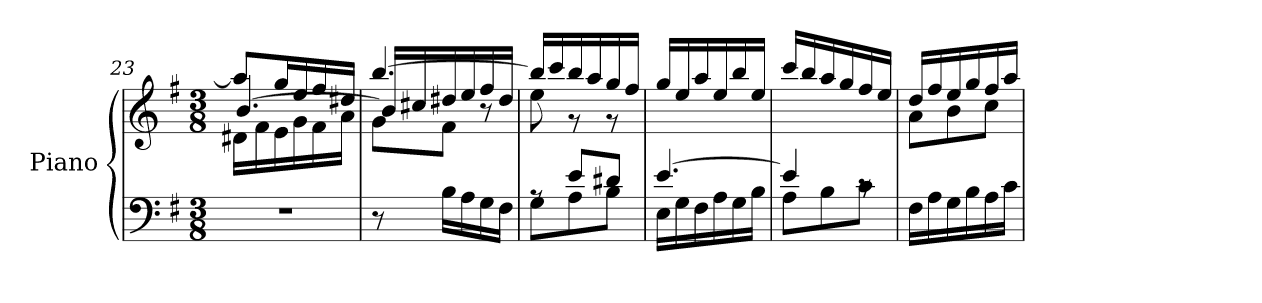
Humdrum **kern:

**kern	**kern
*part1	*part1
*staff2	*staff1
*I"Piano	*
*I'Pno	*
!!LO:LB:g=z
*clefF4	*clefG2
*k[f#]	*k[f#]
*M3/8	*M3/8
=23	=23
*	*^
*	*	*^
4.r	8aa/L]	16d#X\LL	[4.b/
.	.	16f#\	.
.	16gg/L	16e\	.
.	16ee/	16g\	.
.	16ff#/	16f#\	.
.	16dd#X/JJ	16a\JJ	.
=24	=24	=24	=24
8r	[4.bb/	8g\L	16b/LL]
.	.	.	16cc#X/
16B\LL	.	8f#\J	16dd#X/
16A\	.	.	16ee/
16G\	.	8r	16ff#/
16F#\JJ	.	.	16dd#/JJ
*	*	*v	*v
=25	=25	=25
*^	*	*
8rA	8G\L	16bb/LL]	8ee\
.	.	16ccc/	.
8e/L	8A\	16bb/	8r
.	.	16aa/	.
8d#X/J	8B\J	16gg/	8r
.	.	16ff#/JJ	.
*	*	*v	*v
=26	=26	=26
[4.e/	16E\LL	16gg/LL
.	16G\	16ee/
.	16F#\	16aa/
.	16A\	16ee/
.	16G\	16bb/
.	16B\JJ	16ee/JJ
=27	=27	=27
4e/]	8A\L	16ccc/LL
.	.	16bb/
.	8B\	16aa/
.	.	16gg/
8rc	8c\J	16ff#/
.	.	16ee/JJ
*v	*v	*
=28	=28
*	*^
16F#\LL	16dd/LL	8a\L
16A\	16ff#/	.
16G\	16ee/	8b\
16B\	16gg/	.
16A\	16ff#/	8cc\J
16c\JJ	16aa/JJ	.
*	*v	*v
=	=
*-	*-
